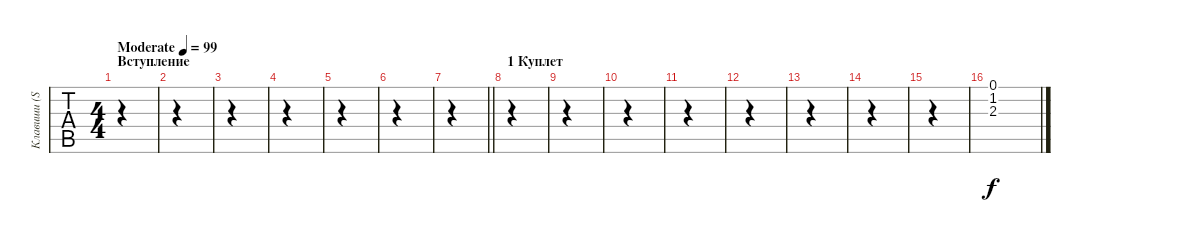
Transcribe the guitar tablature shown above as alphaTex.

\track ("Клавиши (String)" "Клавиши (S") {instrument stringensemble1}
\staff {tabs}
\tuning (E4 B3 G3 D3 A2 E2) {hide}
\ts (4 4)
\section ("" "Вступление")
\tempo (99 "Moderate")
\clef g2
\ks c
|
|
|
|
|
|
\barLineRight lightlight
|
\section ("" "1 Куплет")
|
|
|
|
|
|
|
|
(0.1 1.2 2.3).1
